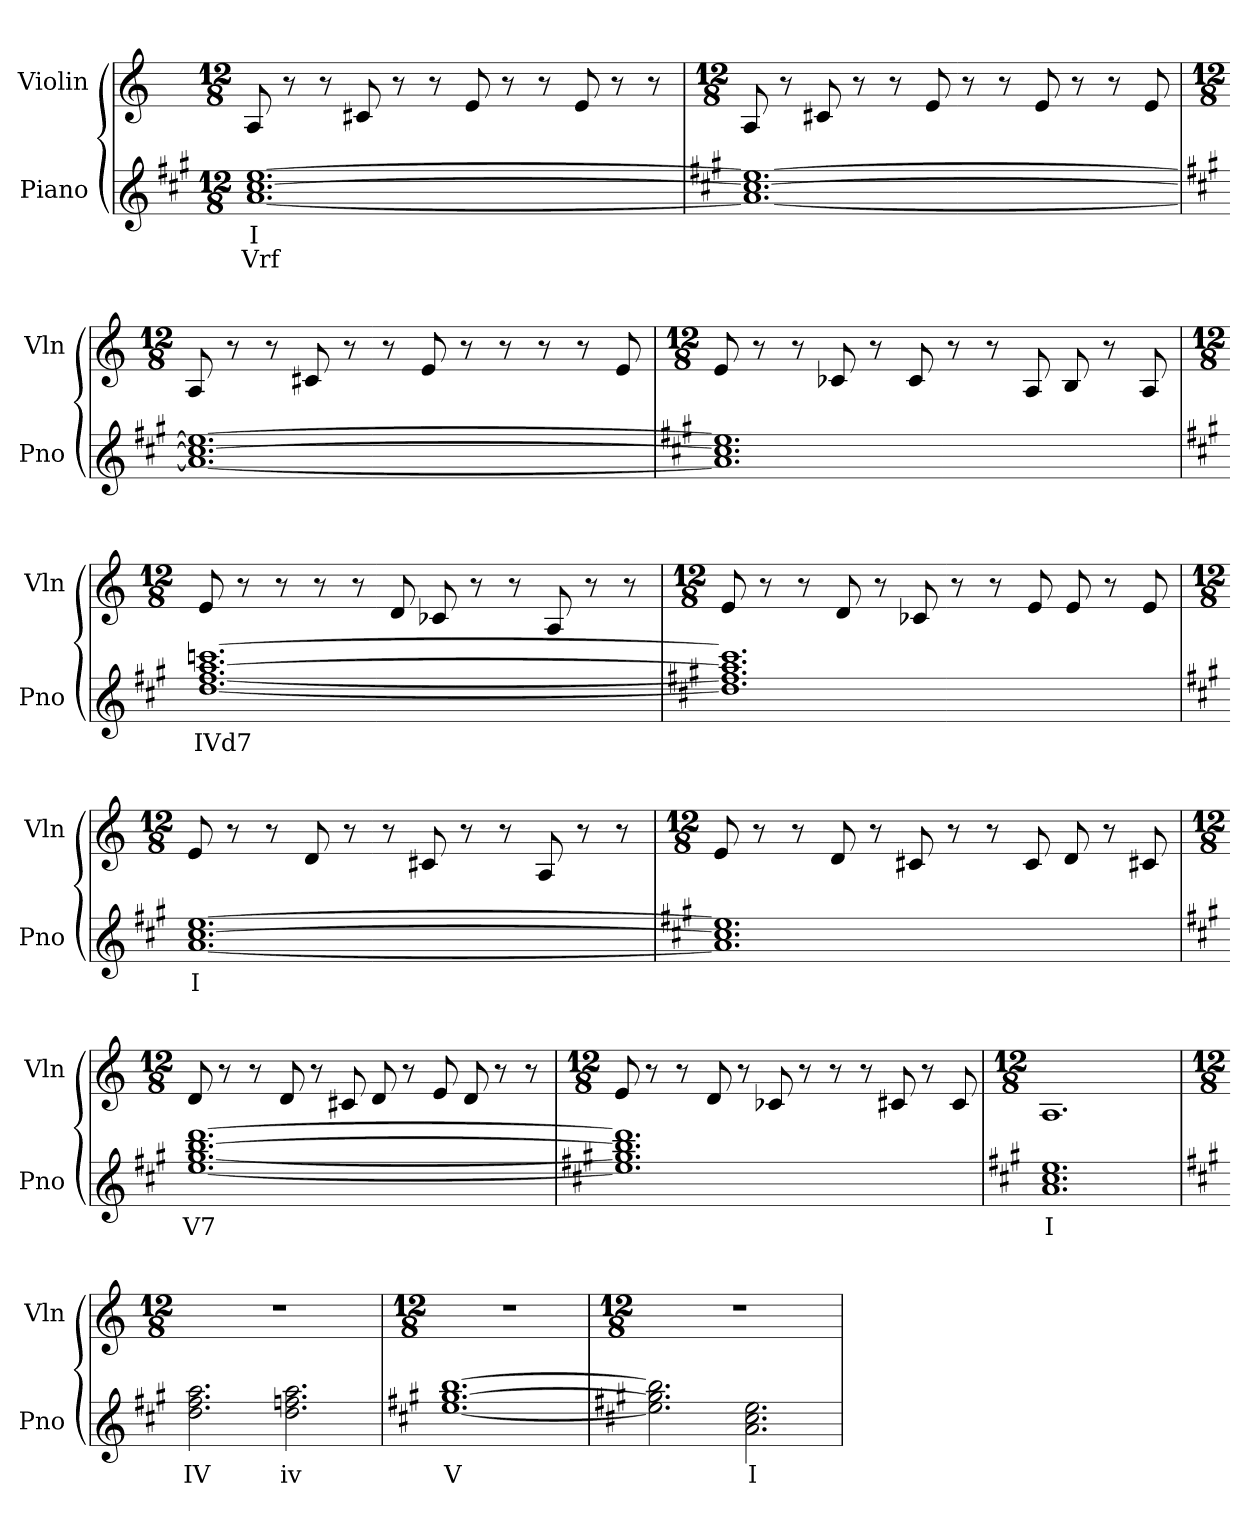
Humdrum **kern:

**kern	**text	**text	**kern
*part2	*part2	*part2	*part1
*staff2	*staff2	*staff2	*staff1
*I"Piano	*	*	*I"Violin
*I'Pno	*	*	*I'Vln
*k[f#c#g#]	*	*	*
*A:	*	*	*
*M12/8	*	*	*M12/8
=	=	=	=
[1.a [1.cc# [1.ee	I	Vrf	8A
.	.	.	8r
.	.	.	8r
.	.	.	8c#X
.	.	.	8r
.	.	.	8r
.	.	.	8e
.	.	.	8r
.	.	.	8r
.	.	.	8e
.	.	.	8r
.	.	.	8r
=	=	=	=
*k[f#c#g#]	*	*	*
*A:	*	*	*
*	*	*	*M12/8
1.a_ 1.cc#_ 1.ee_	.	.	8A
.	.	.	8r
.	.	.	8c#X
.	.	.	8r
.	.	.	8r
.	.	.	8e
.	.	.	8r
.	.	.	8r
.	.	.	8e
.	.	.	8r
.	.	.	8r
.	.	.	8e
=	=	=	=
*k[f#c#g#]	*	*	*
*A:	*	*	*
*	*	*	*M12/8
1.a_ 1.cc#_ 1.ee_	.	.	8A
.	.	.	8r
.	.	.	8r
.	.	.	8c#X
.	.	.	8r
.	.	.	8r
.	.	.	8e
.	.	.	8r
.	.	.	8r
.	.	.	8r
.	.	.	8r
.	.	.	8e
=	=	=	=
*k[f#c#g#]	*	*	*
*A:	*	*	*
*	*	*	*M12/8
1.a] 1.cc#] 1.ee]	.	.	8e
.	.	.	8r
.	.	.	8r
.	.	.	8c-X
.	.	.	8r
.	.	.	8c-
.	.	.	8r
.	.	.	8r
.	.	.	8A
.	.	.	8B
.	.	.	8r
.	.	.	8A
=	=	=	=
*k[f#c#g#]	*	*	*
*A:	*	*	*
*	*	*	*M12/8
[1.dd [1.ff# [1.aa [1.cccn	IVd7	.	8e
.	.	.	8r
.	.	.	8r
.	.	.	8r
.	.	.	8r
.	.	.	8d
.	.	.	8c-X
.	.	.	8r
.	.	.	8r
.	.	.	8A
.	.	.	8r
.	.	.	8r
=	=	=	=
*k[f#c#g#]	*	*	*
*A:	*	*	*
*	*	*	*M12/8
1.dd] 1.ff#] 1.aa] 1.cccn]	.	.	8e
.	.	.	8r
.	.	.	8r
.	.	.	8d
.	.	.	8r
.	.	.	8c-X
.	.	.	8r
.	.	.	8r
.	.	.	8e
.	.	.	8e
.	.	.	8r
.	.	.	8e
=	=	=	=
*k[f#c#g#]	*	*	*
*A:	*	*	*
*	*	*	*M12/8
[1.a [1.cc# [1.ee	I	.	8e
.	.	.	8r
.	.	.	8r
.	.	.	8d
.	.	.	8r
.	.	.	8r
.	.	.	8c#X
.	.	.	8r
.	.	.	8r
.	.	.	8A
.	.	.	8r
.	.	.	8r
=	=	=	=
*k[f#c#g#]	*	*	*
*A:	*	*	*
*	*	*	*M12/8
1.a] 1.cc#] 1.ee]	.	.	8e
.	.	.	8r
.	.	.	8r
.	.	.	8d
.	.	.	8r
.	.	.	8c#X
.	.	.	8r
.	.	.	8r
.	.	.	8c#
.	.	.	8d
.	.	.	8r
.	.	.	8c#X
=	=	=	=
*k[f#c#g#]	*	*	*
*A:	*	*	*
*	*	*	*M12/8
[1.ee [1.gg# [1.bb [1.ddd	V7	.	8d
.	.	.	8r
.	.	.	8r
.	.	.	8d
.	.	.	8r
.	.	.	8c#X
.	.	.	8d
.	.	.	8r
.	.	.	8e
.	.	.	8d
.	.	.	8r
.	.	.	8r
=	=	=	=
*k[f#c#g#]	*	*	*
*A:	*	*	*
*	*	*	*M12/8
1.ee] 1.gg#] 1.bb] 1.ddd]	.	.	8e
.	.	.	8r
.	.	.	8r
.	.	.	8d
.	.	.	8r
.	.	.	8c-X
.	.	.	8r
.	.	.	8r
.	.	.	8r
.	.	.	8c#X
.	.	.	8r
.	.	.	8c#
=	=	=	=
*k[f#c#g#]	*	*	*
*A:	*	*	*
*	*	*	*M12/8
1.a 1.cc# 1.ee	I	.	1.A
=	=	=	=
*k[f#c#g#]	*	*	*
*A:	*	*	*
*	*	*	*M12/8
2.dd 2.ff# 2.aa	IV	.	1.r
2.dd 2.ffn 2.aa	iv	.	.
=	=	=	=
*k[f#c#g#]	*	*	*
*A:	*	*	*
*	*	*	*M12/8
[1.ee [1.gg# [1.bb	V	.	1.r
=	=	=	=
*k[f#c#g#]	*	*	*
*A:	*	*	*
*	*	*	*M12/8
2.ee] 2.gg#] 2.bb]	.	.	1.r
2.a 2.cc# 2.ee	I	.	.
=	=	=	=
*-	*-	*-	*-
